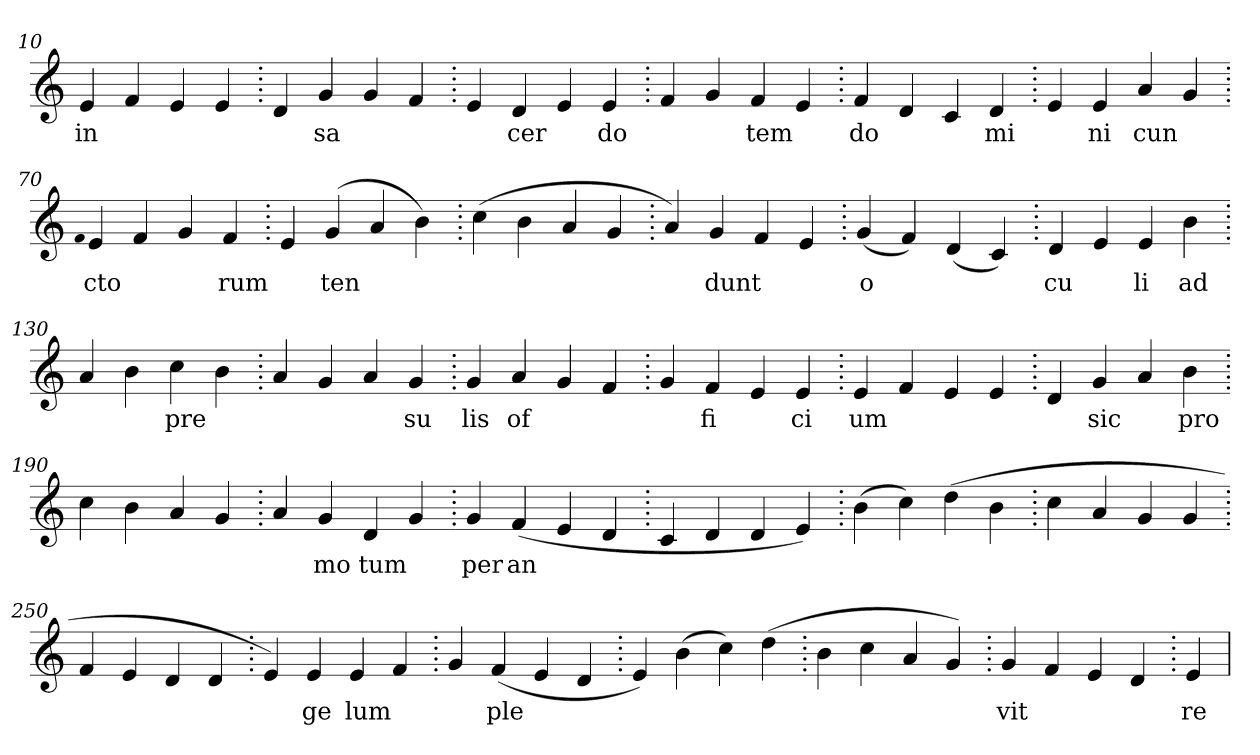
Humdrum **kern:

**kern	**text
*part1	*part1
*staff1	*staff1
*clefG2	*
=10.	=10.
4e	in
4f	.
4e	.
4e	.
=20.	=20.
4d	.
4g	sa
4g	.
4f	.
=30.	=30.
4e	.
4d	cer
4e	.
4e	do
=40.	=40.
4f	.
4g	.
4f	tem
4e	.
=50.	=50.
4f	do
4d	.
4c	.
4d	mi
=60.	=60.
4e	.
4e	ni
4a	cun
4g	.
=70.	=70.
qqf	.
4e	cto
4f	.
4g	.
4f	rum
=80.	=80.
4e	.
(>4g	ten
4a	.
4b)	.
=90.	=90.
(>4cc	.
4b	.
4a	.
4g	.
=100.	=100.
4a)	.
4g	dunt
4f	.
4e	.
=110.	=110.
(>4g	o
4f)	.
(>4d	.
4c)	.
=120.	=120.
4d	cu
4e	.
4e	li
4b	ad
=130.	=130.
4a	.
4b	.
4cc	pre
4b	.
=140.	=140.
4a	.
4g	.
4a	.
4g	su
=150.	=150.
4g	lis
4a	of
4g	.
4f	.
=160.	=160.
4g	.
4f	fi
4e	.
4e	ci
=170.	=170.
4e	um
4f	.
4e	.
4e	.
=180.	=180.
4d	.
4g	sic
4a	.
4b	pro
=190.	=190.
4cc	.
4b	.
4a	.
4g	.
=200.	=200.
4a	.
4g	mo
4d	tum
4g	.
=210.	=210.
4g	per
(>4f	an
4e	.
4d	.
=220.	=220.
4c	.
4d	.
4d	.
4e)	.
=230.	=230.
(>4b	.
4cc)	.
(>4dd	.
4b	.
=240.	=240.
4cc	.
4a	.
4g	.
4g	.
=250.	=250.
4f	.
4e	.
4d	.
4d	.
=260.	=260.
4e)	.
4e	ge
4e	lum
4f	.
=270.	=270.
4g	.
(>4f	ple
4e	.
4d	.
=280.	=280.
4e)	.
(>4b	.
4cc)	.
(>4dd	.
=290.	=290.
4b	.
4cc	.
4a	.
4g)	.
=300.	=300.
4g	vit
4f	.
4e	.
4d	.
=310.	=310.
4e	re
=	=
*-	*-
